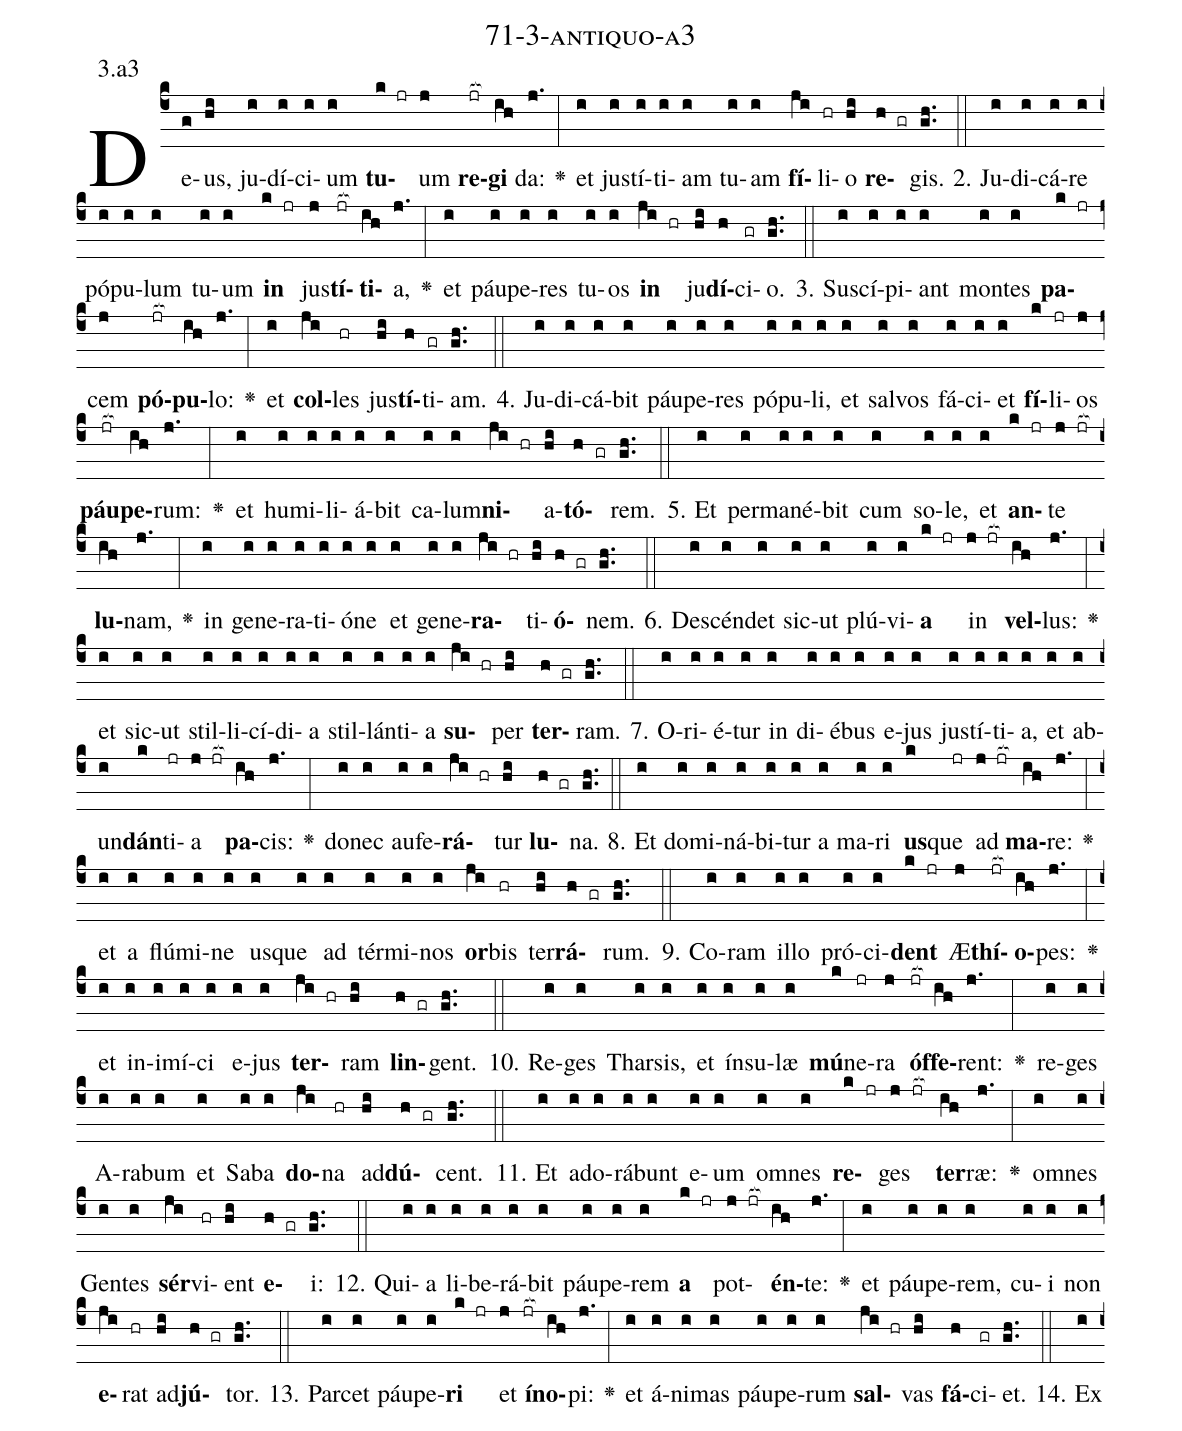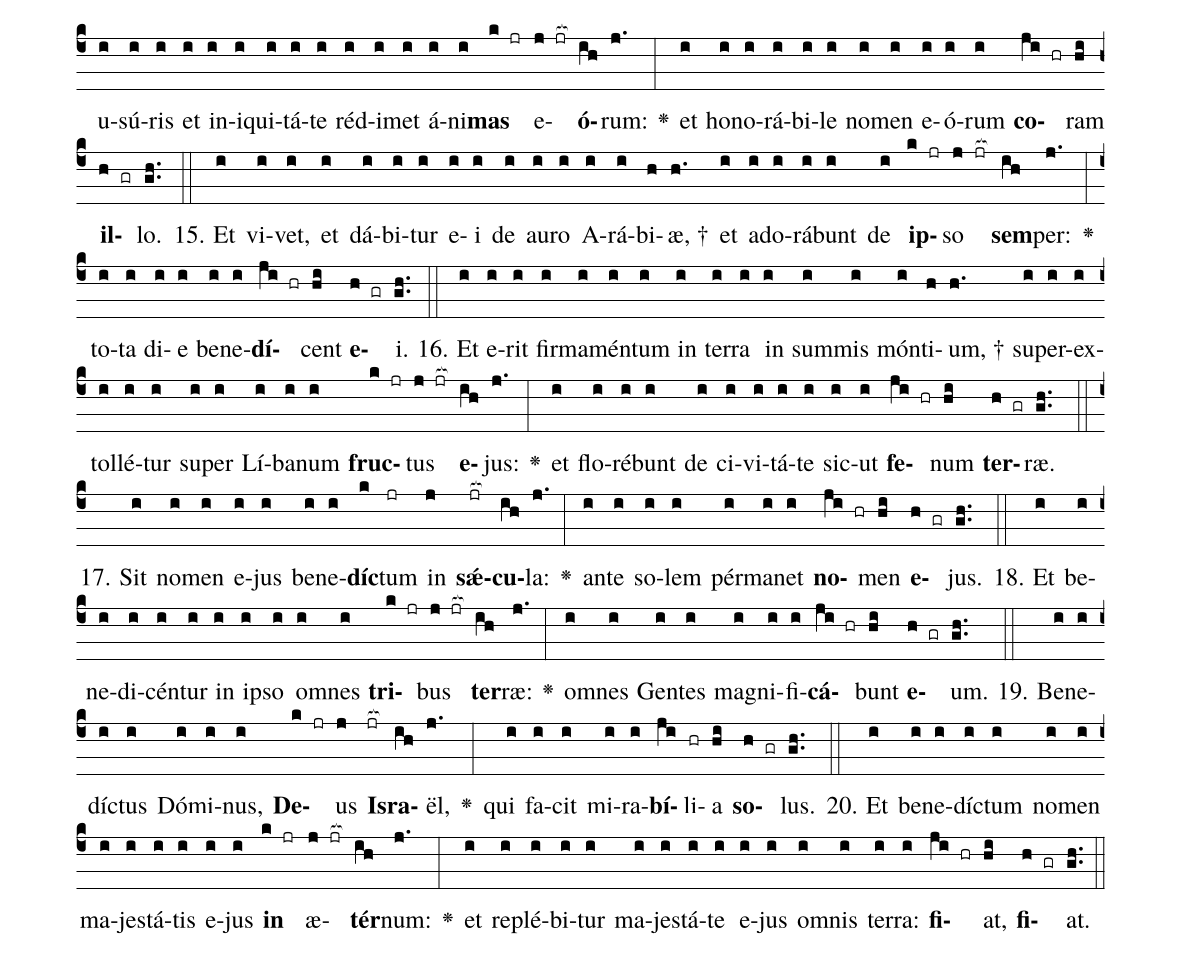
name: 71-3-antiquo-a3;
annotation: 3.a3;
%%
(c4)De(g)us,(hi) ju(i)dí(i)ci(i)um(i) <b>tu</b>(k jr)um(j) <b>re</b>(jr[ocb:1{])<b>gi</b>(ih[ocb:0}]) da:(j.) <v>\greheightstar</v>(:) et(i) jus(i)tí(i)ti(i)am(i) tu(i)am(i) <b>fí</b>(ji)li(hr)o(hi) <b>re</b>(h gr)gis.(gh..) (::)
2. Ju(i)di(i)cá(i)re(i) pó(i)pu(i)lum(i) tu(i)um(i) <b>in</b>(k jr) jus(j)<b>tí</b>(jr[ocb:1{])<b>ti</b>(ih[ocb:0}])a,(j.) <v>\greheightstar</v>(:) et(i) páu(i)pe(i)res(i) tu(i)os(i) <b>in</b>(ji hr) ju(hi)<b>dí</b>(h)ci(gr)o.(gh..) (::)
3. Su(i)scí(i)pi(i)ant(i) mon(i)tes(i) <b>pa</b>(k jr)cem(j) <b>pó</b>(jr[ocb:1{])<b>pu</b>(ih[ocb:0}])lo:(j.) <v>\greheightstar</v>(:) et(i) <b>col</b>(ji)les(hr) jus(hi)<b>tí</b>(h)ti(gr)am.(gh..) (::)
4. Ju(i)di(i)cá(i)bit(i) páu(i)pe(i)res(i) pó(i)pu(i)li,(i) et(i) sal(i)vos(i) fá(i)ci(i)et(i) <b>fí</b>(k)li(jr)os(j) <b>páu</b>(jr[ocb:1{])<b>pe</b>(ih[ocb:0}])rum:(j.) <v>\greheightstar</v>(:) et(i) hu(i)mi(i)li(i)á(i)bit(i) ca(i)lum(i)<b>ni</b>(ji hr)a(hi)<b>tó</b>(h gr)rem.(gh..) (::)
5. Et(i) per(i)ma(i)né(i)bit(i) cum(i) so(i)le,(i) et(i) <b>an</b>(k jr)te(j jr[ocb:1{]) <b>lu</b>(ih[ocb:0}])nam,(j.) <v>\greheightstar</v>(:) in(i) ge(i)ne(i)ra(i)ti(i)ó(i)ne(i) et(i) ge(i)ne(i)<b>ra</b>(ji hr)ti(hi)<b>ó</b>(h gr)nem.(gh..) (::)
6. De(i)scén(i)det(i) sic(i)ut(i) plú(i)vi(i)<b>a</b>(k jr) in(j jr[ocb:1{]) <b>vel</b>(ih[ocb:0}])lus:(j.) <v>\greheightstar</v>(:) et(i) sic(i)ut(i) stil(i)li(i)cí(i)di(i)a(i) stil(i)lán(i)ti(i)a(i) <b>su</b>(ji hr)per(hi) <b>ter</b>(h gr)ram.(gh..) (::)
7. O(i)ri(i)é(i)tur(i) in(i) di(i)é(i)bus(i) e(i)jus(i) jus(i)tí(i)ti(i)a,(i) et(i) ab(i)un(i)<b>dán</b>(k)ti(jr)a(j jr[ocb:1{]) <b>pa</b>(ih[ocb:0}])cis:(j.) <v>\greheightstar</v>(:) do(i)nec(i) au(i)fe(i)<b>rá</b>(ji hr)tur(hi) <b>lu</b>(h gr)na.(gh..) (::)
8. Et(i) do(i)mi(i)ná(i)bi(i)tur(i) a(i) ma(i)ri(i) <b>us</b>(k)que(jr) ad(j jr[ocb:1{]) <b>ma</b>(ih[ocb:0}])re:(j.) <v>\greheightstar</v>(:) et(i) a(i) flú(i)mi(i)ne(i) us(i)que(i) ad(i) tér(i)mi(i)nos(i) <b>or</b>(ji)bis(hr) ter(hi)<b>rá</b>(h gr)rum.(gh..) (::)
9. Co(i)ram(i) il(i)lo(i) pró(i)ci(i)<b>dent</b>(k jr) Æ(j)<b>thí</b>(jr[ocb:1{])<b>o</b>(ih[ocb:0}])pes:(j.) <v>\greheightstar</v>(:) et(i) in(i)i(i)mí(i)ci(i) e(i)jus(i) <b>ter</b>(ji hr)ram(hi) <b>lin</b>(h gr)gent.(gh..) (::)
10. Re(i)ges(i) Thar(i)sis,(i) et(i) ín(i)su(i)læ(i) <b>mú</b>(k)ne(jr)ra(j) <b>óf</b>(jr[ocb:1{])<b>fe</b>(ih[ocb:0}])rent:(j.) <v>\greheightstar</v>(:) re(i)ges(i) A(i)ra(i)bum(i) et(i) Sa(i)ba(i) <b>do</b>(ji)na(hr) ad(hi)<b>dú</b>(h gr)cent.(gh..) (::)
11. Et(i) ad(i)o(i)rá(i)bunt(i) e(i)um(i) om(i)nes(i) <b>re</b>(k jr)ges(j jr[ocb:1{]) <b>ter</b>(ih[ocb:0}])ræ:(j.) <v>\greheightstar</v>(:) om(i)nes(i) Gen(i)tes(i) <b>sér</b>(ji)vi(hr)ent(hi) <b>e</b>(h gr)i:(gh..) (::)
12. Qui(i)a(i) li(i)be(i)rá(i)bit(i) páu(i)pe(i)rem(i) <b>a</b>(k jr) pot(j jr[ocb:1{])<b>én</b>(ih[ocb:0}])te:(j.) <v>\greheightstar</v>(:) et(i) páu(i)pe(i)rem,(i) cu(i)i(i) non(i) <b>e</b>(ji)rat(hr) ad(hi)<b>jú</b>(h gr)tor.(gh..) (::)
13. Par(i)cet(i) páu(i)pe(i)<b>ri</b>(k jr) et(j) <b>ín</b>(jr[ocb:1{])<b>o</b>(ih[ocb:0}])pi:(j.) <v>\greheightstar</v>(:) et(i) á(i)ni(i)mas(i) páu(i)pe(i)rum(i) <b>sal</b>(ji hr)vas(hi) <b>fá</b>(h)ci(gr)et.(gh..) (::)
14. Ex(i) u(i)sú(i)ris(i) et(i) in(i)i(i)qui(i)tá(i)te(i) réd(i)i(i)met(i) á(i)ni(i)<b>mas</b>(k jr) e(j jr[ocb:1{])<b>ó</b>(ih[ocb:0}])rum:(j.) <v>\greheightstar</v>(:) et(i) ho(i)no(i)rá(i)bi(i)le(i) no(i)men(i) e(i)ó(i)rum(i) <b>co</b>(ji hr)ram(hi) <b>il</b>(h gr)lo.(gh..) (::)
15. Et(i) vi(i)vet,(i) et(i) dá(i)bi(i)tur(i) e(i)i(i) de(i) au(i)ro(i) A(i)rá(i)bi(h)æ, †(h.) et(i) ad(i)o(i)rá(i)bunt(i) de(i) <b>ip</b>(k jr)so(j jr[ocb:1{]) <b>sem</b>(ih[ocb:0}])per:(j.) <v>\greheightstar</v>(:) to(i)ta(i) di(i)e(i) be(i)ne(i)<b>dí</b>(ji hr)cent(hi) <b>e</b>(h gr)i.(gh..) (::)
16. Et(i) e(i)rit(i) fir(i)ma(i)mén(i)tum(i) in(i) ter(i)ra(i) in(i) sum(i)mis(i) món(i)ti(h)um, †(h.) su(i)per(i)ex(i)tol(i)lé(i)tur(i) su(i)per(i) Lí(i)ba(i)num(i) <b>fruc</b>(k jr)tus(j jr[ocb:1{]) <b>e</b>(ih[ocb:0}])jus:(j.) <v>\greheightstar</v>(:) et(i) flo(i)ré(i)bunt(i) de(i) ci(i)vi(i)tá(i)te(i) sic(i)ut(i) <b>fe</b>(ji hr)num(hi) <b>ter</b>(h gr)ræ.(gh..) (::)
17. Sit(i) no(i)men(i) e(i)jus(i) be(i)ne(i)<b>díc</b>(k)tum(jr) in(j) <b>sǽ</b>(jr[ocb:1{])<b>cu</b>(ih[ocb:0}])la:(j.) <v>\greheightstar</v>(:) an(i)te(i) so(i)lem(i) pér(i)ma(i)net(i) <b>no</b>(ji hr)men(hi) <b>e</b>(h gr)jus.(gh..) (::)
18. Et(i) be(i)ne(i)di(i)cén(i)tur(i) in(i) ip(i)so(i) om(i)nes(i) <b>tri</b>(k jr)bus(j jr[ocb:1{]) <b>ter</b>(ih[ocb:0}])ræ:(j.) <v>\greheightstar</v>(:) om(i)nes(i) Gen(i)tes(i) ma(i)gni(i)fi(i)<b>cá</b>(ji hr)bunt(hi) <b>e</b>(h gr)um.(gh..) (::)
19. Be(i)ne(i)díc(i)tus(i) Dó(i)mi(i)nus,(i) <b>De</b>(k jr)us(j) <b>Is</b>(jr[ocb:1{])<b>ra</b>(ih[ocb:0}])ël,(j.) <v>\greheightstar</v>(:) qui(i) fa(i)cit(i) mi(i)ra(i)<b>bí</b>(ji)li(hr)a(hi) <b>so</b>(h gr)lus.(gh..) (::)
20. Et(i) be(i)ne(i)díc(i)tum(i) no(i)men(i) ma(i)jes(i)tá(i)tis(i) e(i)jus(i) <b>in</b>(k jr) æ(j jr[ocb:1{])<b>tér</b>(ih[ocb:0}])num:(j.) <v>\greheightstar</v>(:) et(i) re(i)plé(i)bi(i)tur(i) ma(i)jes(i)tá(i)te(i) e(i)jus(i) om(i)nis(i) ter(i)ra:(i) <b>fi</b>(ji hr)at,(hi) <b>fi</b>(h gr)at.(gh..) (::)
